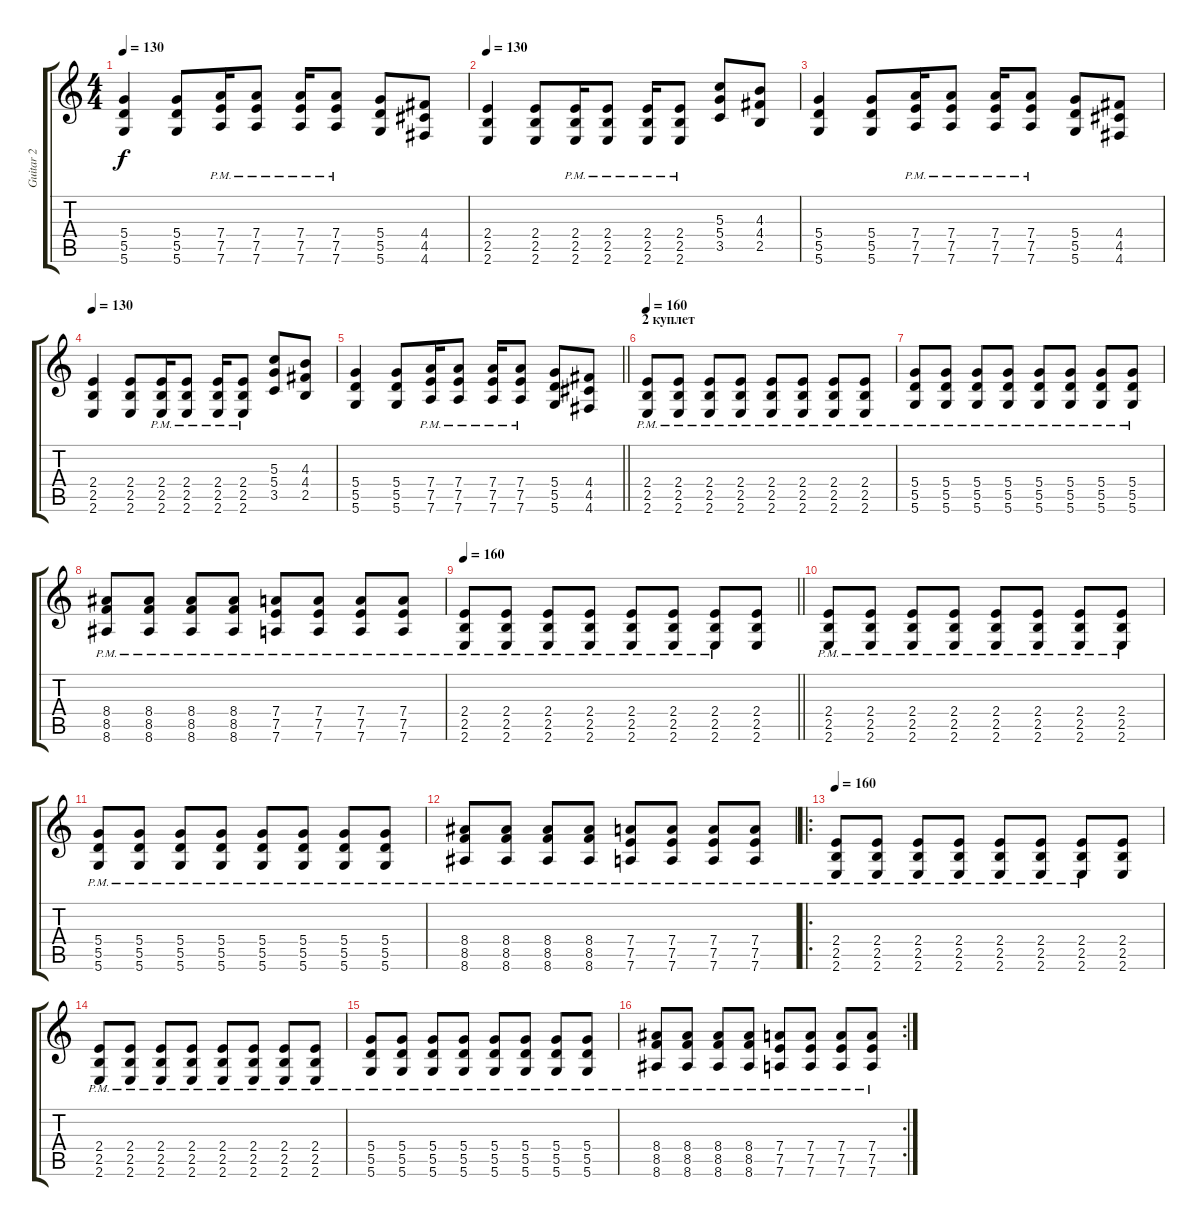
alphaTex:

\track ("Guitar 2" "Guitar 2") {instrument overdrivenguitar}
\staff {score tabs}
\tuning (E4 B3 G3 D3 A2 D2) {hide}
\ts (4 4)
\tempo 130
\clef g2
\ks c
(5.4 5.5 5.6).4{dy f} (5.4 5.5 5.6).8 (7.4{pm} 7.5{pm} 7.6).16 (7.4{pm} 7.5{pm} 7.6).8 (7.4{pm} 7.5{pm} 7.6).16 (7.4{pm} 7.5{pm} 7.6).8 (5.4 5.5 5.6).8 (4.4 4.5 4.6).8 |
\tempo 130
(2.4 2.5 2.6).4{balance 0 instrument overdrivenguitar} (2.4 2.5 2.6).8 (2.4{pm} 2.5{pm} 2.6{pm}).16 (2.4{pm} 2.5{pm} 2.6{pm}).8 (2.4{pm} 2.5{pm} 2.6{pm}).16 (2.4{pm} 2.5{pm} 2.6{pm}).8 (5.3 5.4 3.5).8 (4.3 4.4 2.5).8 |
(5.4 5.5 5.6).4 (5.4 5.5 5.6).8 (7.4{pm} 7.5{pm} 7.6).16 (7.4{pm} 7.5{pm} 7.6).8 (7.4{pm} 7.5{pm} 7.6).16 (7.4{pm} 7.5{pm} 7.6).8 (5.4 5.5 5.6).8 (4.4 4.5 4.6).8 |
\tempo 130
(2.4 2.5 2.6).4{balance 0 instrument overdrivenguitar} (2.4 2.5 2.6).8 (2.4{pm} 2.5{pm} 2.6{pm}).16 (2.4{pm} 2.5{pm} 2.6{pm}).8 (2.4{pm} 2.5{pm} 2.6{pm}).16 (2.4{pm} 2.5{pm} 2.6{pm}).8 (5.3 5.4 3.5).8 (4.3 4.4 2.5).8 |
\barLineRight lightlight
(5.4 5.5 5.6).4 (5.4 5.5 5.6).8 (7.4{pm} 7.5{pm} 7.6).16 (7.4{pm} 7.5{pm} 7.6).8 (7.4{pm} 7.5{pm} 7.6).16 (7.4{pm} 7.5{pm} 7.6).8 (5.4 5.5 5.6).8 (4.4 4.5 4.6).8 |
\section ("" "2 куплет")
\tempo 160
(2.4{pm} 2.5{pm} 2.6{pm}).8{instrument overdrivenguitar} (2.4{pm} 2.5{pm} 2.6{pm}).8 (2.4{pm} 2.5{pm} 2.6{pm}).8 (2.4{pm} 2.5{pm} 2.6{pm}).8 (2.4{pm} 2.5{pm} 2.6{pm}).8 (2.4{pm} 2.5{pm} 2.6{pm}).8 (2.4{pm} 2.5{pm} 2.6{pm}).8 (2.4{pm} 2.5{pm} 2.6{pm}).8 |
(5.4{pm} 5.5 5.6{pm}).8 (5.4{pm} 5.5 5.6{pm}).8 (5.4{pm} 5.5 5.6{pm}).8 (5.4{pm} 5.5 5.6{pm}).8 (5.4{pm} 5.5 5.6{pm}).8 (5.4{pm} 5.5 5.6{pm}).8 (5.4{pm} 5.5 5.6{pm}).8 (5.4{pm} 5.5 5.6{pm}).8 |
(8.4{pm} 8.5{pm} 8.6).8 (8.4{pm} 8.5{pm} 8.6).8 (8.4{pm} 8.5{pm} 8.6).8 (8.4{pm} 8.5{pm} 8.6).8 (7.4{pm} 7.5{pm} 7.6).8 (7.4{pm} 7.5{pm} 7.6).8 (7.4{pm} 7.5{pm} 7.6).8 (7.4{pm} 7.5{pm} 7.6).8 |
\tempo 160
\barLineRight lightlight
(2.4{pm} 2.5{pm} 2.6{pm}).8 (2.4{pm} 2.5{pm} 2.6{pm}).8 (2.4{pm} 2.5{pm} 2.6{pm}).8 (2.4{pm} 2.5{pm} 2.6{pm}).8 (2.4{pm} 2.5{pm} 2.6{pm}).8 (2.4{pm} 2.5{pm} 2.6{pm}).8 (2.4{pm} 2.5{pm} 2.6{pm}).8 (2.4 2.5 2.6).8 |
(2.4{pm} 2.5{pm} 2.6{pm}).8{instrument overdrivenguitar} (2.4{pm} 2.5{pm} 2.6{pm}).8 (2.4{pm} 2.5{pm} 2.6{pm}).8 (2.4{pm} 2.5{pm} 2.6{pm}).8 (2.4{pm} 2.5{pm} 2.6{pm}).8 (2.4{pm} 2.5{pm} 2.6{pm}).8 (2.4{pm} 2.5{pm} 2.6{pm}).8 (2.4{pm} 2.5{pm} 2.6{pm}).8 |
(5.4{pm} 5.5 5.6{pm}).8 (5.4{pm} 5.5 5.6{pm}).8 (5.4{pm} 5.5 5.6{pm}).8 (5.4{pm} 5.5 5.6{pm}).8 (5.4{pm} 5.5 5.6{pm}).8 (5.4{pm} 5.5 5.6{pm}).8 (5.4{pm} 5.5 5.6{pm}).8 (5.4{pm} 5.5 5.6{pm}).8 |
(8.4{pm} 8.5{pm} 8.6).8 (8.4{pm} 8.5{pm} 8.6).8 (8.4{pm} 8.5{pm} 8.6).8 (8.4{pm} 8.5{pm} 8.6).8 (7.4{pm} 7.5{pm} 7.6).8 (7.4{pm} 7.5{pm} 7.6).8 (7.4{pm} 7.5{pm} 7.6).8 (7.4{pm} 7.5{pm} 7.6).8 |
\ro
\tempo 160
(2.4{pm} 2.5{pm} 2.6{pm}).8 (2.4{pm} 2.5{pm} 2.6{pm}).8 (2.4{pm} 2.5{pm} 2.6{pm}).8 (2.4{pm} 2.5{pm} 2.6{pm}).8 (2.4{pm} 2.5{pm} 2.6{pm}).8 (2.4{pm} 2.5{pm} 2.6{pm}).8 (2.4{pm} 2.5{pm} 2.6{pm}).8 (2.4 2.5 2.6).8 |
(2.4{pm} 2.5{pm} 2.6{pm}).8{instrument overdrivenguitar} (2.4{pm} 2.5{pm} 2.6{pm}).8 (2.4{pm} 2.5{pm} 2.6{pm}).8 (2.4{pm} 2.5{pm} 2.6{pm}).8 (2.4{pm} 2.5{pm} 2.6{pm}).8 (2.4{pm} 2.5{pm} 2.6{pm}).8 (2.4{pm} 2.5{pm} 2.6{pm}).8 (2.4{pm} 2.5{pm} 2.6{pm}).8 |
(5.4{pm} 5.5 5.6{pm}).8 (5.4{pm} 5.5 5.6{pm}).8 (5.4{pm} 5.5 5.6{pm}).8 (5.4{pm} 5.5 5.6{pm}).8 (5.4{pm} 5.5 5.6{pm}).8 (5.4{pm} 5.5 5.6{pm}).8 (5.4{pm} 5.5 5.6{pm}).8 (5.4{pm} 5.5 5.6{pm}).8 |
\rc 2
(8.4{pm} 8.5{pm} 8.6).8 (8.4{pm} 8.5{pm} 8.6).8 (8.4{pm} 8.5{pm} 8.6).8 (8.4{pm} 8.5{pm} 8.6).8 (7.4{pm} 7.5{pm} 7.6).8 (7.4{pm} 7.5{pm} 7.6).8 (7.4{pm} 7.5{pm} 7.6).8 (7.4{pm} 7.5{pm} 7.6).8
